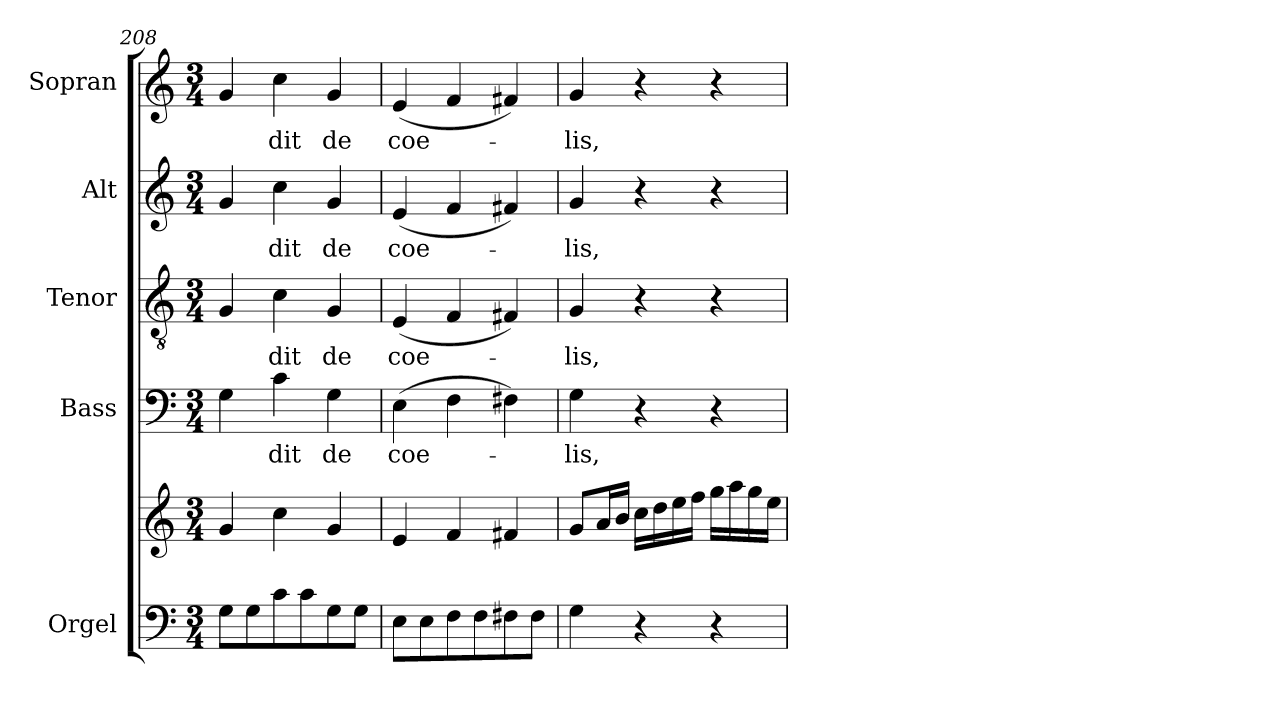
**kern	**kern	**kern	**text	**kern	**text	**kern	**text	**kern	**text
*part5	*part5	*part4	*part4	*part3	*part3	*part2	*part2	*part1	*part1
*staff6	*staff5	*staff4	*staff4	*staff3	*staff3	*staff2	*staff2	*staff1	*staff1
*I"Orgel	*	*I"Bass	*	*I"Tenor	*	*I"Alt	*	*I"Sopran	*
*I'Org.	*	*I'B.	*	*I'T.	*	*I'A.	*	*I'S.	*
*clefF4	*clefG2	*clefF4	*	*clefGv2	*	*clefG2	*	*clefG2	*
*k[]	*k[]	*k[]	*	*k[]	*	*k[]	*	*k[]	*
*C:	*C:	*C:	*	*C:	*	*C:	*	*C:	*
*M3/4	*M3/4	*M3/4	*	*M3/4	*	*M3/4	*	*M3/4	*
=208	=208	=208	=208	=208	=208	=208	=208	=208	=208
8G\L	4g/	4G\	.	4G/	.	4g/	.	4g/	.
8G\	.	.	.	.	.	.	.	.	.
!	!	!	!LO:LY:b	!	!LO:LY:b	!	!LO:LY:b	!	!LO:LY:b
8c\	4cc\	4c\	-dit	4c\	-dit	4cc\	-dit	4cc\	-dit
8c\	.	.	.	.	.	.	.	.	.
!	!	!	!LO:LY:b	!	!LO:LY:b	!	!LO:LY:b	!	!LO:LY:b
8G\	4g/	4G\	de	4G/	de	4g/	de	4g/	de
8G\J	.	.	.	.	.	.	.	.	.
=209	=209	=209	=209	=209	=209	=209	=209	=209	=209
!	!	!	!LO:LY:b	!	!LO:LY:b	!	!LO:LY:b	!	!LO:LY:b
8E\L	4e/	(>4E\	coe-	(<4E/	coe-	(<4e/	coe-	(<4e/	coe-
8E\	.	.	.	.	.	.	.	.	.
8F\	4f/	4F\	.	4F/	.	4f/	.	4f/	.
8F\	.	.	.	.	.	.	.	.	.
8F#X\	4f#X/	4F#X\)	.	4F#X/)	.	4f#X/)	.	4f#X/)	.
8F#\J	.	.	.	.	.	.	.	.	.
=210	=210	=210	=210	=210	=210	=210	=210	=210	=210
!	!	!	!LO:LY:b	!	!LO:LY:b	!	!LO:LY:b	!	!LO:LY:b
4G\	8g/L	4G\	-lis,	4G/	-lis,	4g/	-lis,	4g/	-lis,
.	16a/L	.	.	.	.	.	.	.	.
.	16b/JJ	.	.	.	.	.	.	.	.
4r	16cc\LL	4r	.	4r	.	4r	.	4r	.
.	16dd\	.	.	.	.	.	.	.	.
.	16ee\	.	.	.	.	.	.	.	.
.	16ff\JJ	.	.	.	.	.	.	.	.
4r	16gg\LL	4r	.	4r	.	4r	.	4r	.
.	16aa\	.	.	.	.	.	.	.	.
.	16gg\	.	.	.	.	.	.	.	.
.	16ee\JJ	.	.	.	.	.	.	.	.
=	=	=	=	=	=	=	=	=	=
*-	*-	*-	*-	*-	*-	*-	*-	*-	*-
